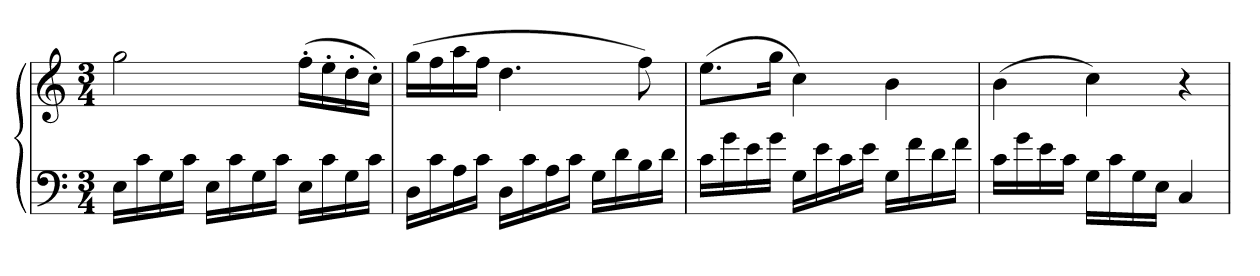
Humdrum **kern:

**kern	**kern
*part1	*part1
*staff2	*staff1
*clefF4	*clefG2
*k[]	*k[]
*M3/4	*M3/4
=	=
16ELL	2gg
16c	.
16G	.
16cJJ	.
16ELL	.
16c	.
16G	.
16cJJ	.
16ELL	(16ff'LL
16c	16ee'
16G	16dd'
16cJJ	16cc'JJ)
=156	=156
16DLL	(16ggLL
16c	16ff
16A	16aa
16cJJ	16ffJJ
16DLL	4.dd
16c	.
16A	.
16cJJ	.
16GLL	.
16d	.
16B	8ff)
16dJJ	.
=157	=157
16cLL	(8.eeL
16g	.
16e	.
16gJJ	16ggJk
16GLL	4cc)
16e	.
16c	.
16eJJ	.
16GLL	4b
16f	.
16d	.
16fJJ	.
=158	=158
16cLL	(4b
16g	.
16e	.
16cJJ	.
16GLL	4cc)
16c	.
16G	.
16EJJ	.
4C	4r
=	=
*-	*-
